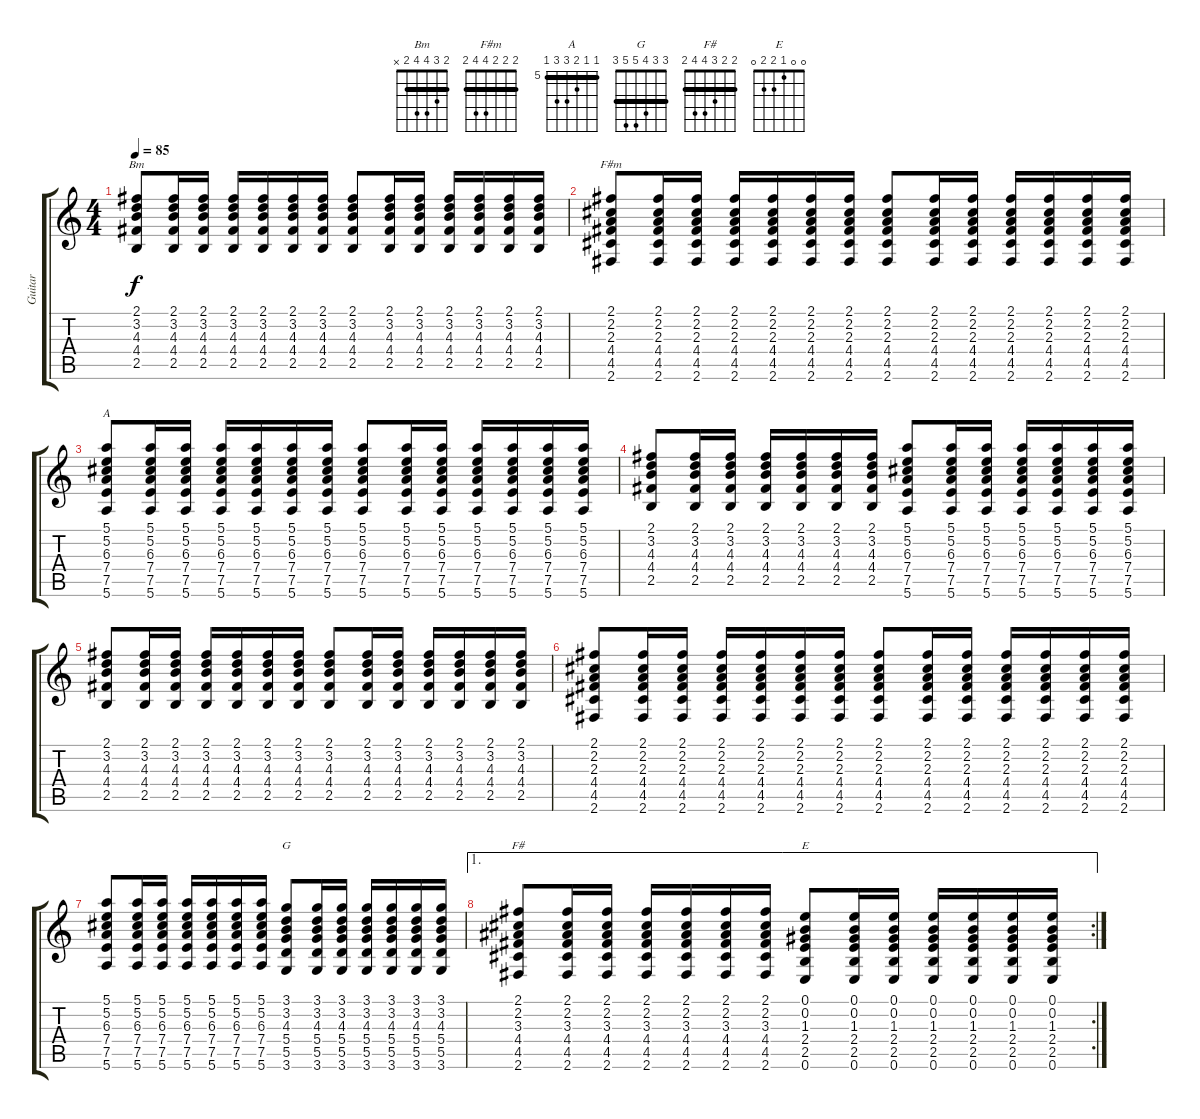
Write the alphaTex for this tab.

\track ("Guitar" "Guitar") {instrument acousticguitarnylon}
\staff {score tabs}
\tuning (E4 B3 G3 D3 A2 E2) {hide}
\chord ("Bm" 2 3 4 4 2 x) {barre 2}
\chord ("F#m" 2 2 2 4 4 2) {barre 2}
\chord ("A" 5 5 6 7 7 5) {firstfret 5 barre 5}
\chord ("G" 3 3 4 5 5 3) {barre 3}
\chord ("F#" 2 2 3 4 4 2) {barre 2}
\chord ("E" 0 0 1 2 2 0)
\ts (4 4)
\tempo 85
\clef g2
\ks c
(2.1 3.2 4.3 4.4 2.5).8{ch "Bm" dy f} (2.1 3.2 4.3 4.4 2.5).16 (2.1 3.2 4.3 4.4 2.5).16 (2.1 3.2 4.3 4.4 2.5).16 (2.1 3.2 4.3 4.4 2.5).16 (2.1 3.2 4.3 4.4 2.5).16 (2.1 3.2 4.3 4.4 2.5).16 (2.1 3.2 4.3 4.4 2.5).8 (2.1 3.2 4.3 4.4 2.5).16 (2.1 3.2 4.3 4.4 2.5).16 (2.1 3.2 4.3 4.4 2.5).16 (2.1 3.2 4.3 4.4 2.5).16 (2.1 3.2 4.3 4.4 2.5).16 (2.1 3.2 4.3 4.4 2.5).16 |
(2.1 2.2 2.3 4.4 4.5 2.6).8{ch "F#m"} (2.1 2.2 2.3 4.4 4.5 2.6).16 (2.1 2.2 2.3 4.4 4.5 2.6).16 (2.1 2.2 2.3 4.4 4.5 2.6).16 (2.1 2.2 2.3 4.4 4.5 2.6).16 (2.1 2.2 2.3 4.4 4.5 2.6).16 (2.1 2.2 2.3 4.4 4.5 2.6).16 (2.1 2.2 2.3 4.4 4.5 2.6).8 (2.1 2.2 2.3 4.4 4.5 2.6).16 (2.1 2.2 2.3 4.4 4.5 2.6).16 (2.1 2.2 2.3 4.4 4.5 2.6).16 (2.1 2.2 2.3 4.4 4.5 2.6).16 (2.1 2.2 2.3 4.4 4.5 2.6).16 (2.1 2.2 2.3 4.4 4.5 2.6).16 |
(5.1 5.2 6.3 7.4 7.5 5.6).8{ch "A"} (5.1 5.2 6.3 7.4 7.5 5.6).16 (5.1 5.2 6.3 7.4 7.5 5.6).16 (5.1 5.2 6.3 7.4 7.5 5.6).16 (5.1 5.2 6.3 7.4 7.5 5.6).16 (5.1 5.2 6.3 7.4 7.5 5.6).16 (5.1 5.2 6.3 7.4 7.5 5.6).16 (5.1 5.2 6.3 7.4 7.5 5.6).8 (5.1 5.2 6.3 7.4 7.5 5.6).16 (5.1 5.2 6.3 7.4 7.5 5.6).16 (5.1 5.2 6.3 7.4 7.5 5.6).16 (5.1 5.2 6.3 7.4 7.5 5.6).16 (5.1 5.2 6.3 7.4 7.5 5.6).16 (5.1 5.2 6.3 7.4 7.5 5.6).16 |
(2.1 3.2 4.3 4.4 2.5).8 (2.1 3.2 4.3 4.4 2.5).16 (2.1 3.2 4.3 4.4 2.5).16 (2.1 3.2 4.3 4.4 2.5).16 (2.1 3.2 4.3 4.4 2.5).16 (2.1 3.2 4.3 4.4 2.5).16 (2.1 3.2 4.3 4.4 2.5).16 (5.1 5.2 6.3 7.4 7.5 5.6).8 (5.1 5.2 6.3 7.4 7.5 5.6).16 (5.1 5.2 6.3 7.4 7.5 5.6).16 (5.1 5.2 6.3 7.4 7.5 5.6).16 (5.1 5.2 6.3 7.4 7.5 5.6).16 (5.1 5.2 6.3 7.4 7.5 5.6).16 (5.1 5.2 6.3 7.4 7.5 5.6).16 |
(2.1 3.2 4.3 4.4 2.5).8 (2.1 3.2 4.3 4.4 2.5).16 (2.1 3.2 4.3 4.4 2.5).16 (2.1 3.2 4.3 4.4 2.5).16 (2.1 3.2 4.3 4.4 2.5).16 (2.1 3.2 4.3 4.4 2.5).16 (2.1 3.2 4.3 4.4 2.5).16 (2.1 3.2 4.3 4.4 2.5).8 (2.1 3.2 4.3 4.4 2.5).16 (2.1 3.2 4.3 4.4 2.5).16 (2.1 3.2 4.3 4.4 2.5).16 (2.1 3.2 4.3 4.4 2.5).16 (2.1 3.2 4.3 4.4 2.5).16 (2.1 3.2 4.3 4.4 2.5).16 |
(2.1 2.2 2.3 4.4 4.5 2.6).8 (2.1 2.2 2.3 4.4 4.5 2.6).16 (2.1 2.2 2.3 4.4 4.5 2.6).16 (2.1 2.2 2.3 4.4 4.5 2.6).16 (2.1 2.2 2.3 4.4 4.5 2.6).16 (2.1 2.2 2.3 4.4 4.5 2.6).16 (2.1 2.2 2.3 4.4 4.5 2.6).16 (2.1 2.2 2.3 4.4 4.5 2.6).8 (2.1 2.2 2.3 4.4 4.5 2.6).16 (2.1 2.2 2.3 4.4 4.5 2.6).16 (2.1 2.2 2.3 4.4 4.5 2.6).16 (2.1 2.2 2.3 4.4 4.5 2.6).16 (2.1 2.2 2.3 4.4 4.5 2.6).16 (2.1 2.2 2.3 4.4 4.5 2.6).16 |
(5.1 5.2 6.3 7.4 7.5 5.6).8 (5.1 5.2 6.3 7.4 7.5 5.6).16 (5.1 5.2 6.3 7.4 7.5 5.6).16 (5.1 5.2 6.3 7.4 7.5 5.6).16 (5.1 5.2 6.3 7.4 7.5 5.6).16 (5.1 5.2 6.3 7.4 7.5 5.6).16 (5.1 5.2 6.3 7.4 7.5 5.6).16 (3.1 3.2 4.3 5.4 5.5 3.6).8{ch "G"} (3.1 3.2 4.3 5.4 5.5 3.6).16 (3.1 3.2 4.3 5.4 5.5 3.6).16 (3.1 3.2 4.3 5.4 5.5 3.6).16 (3.1 3.2 4.3 5.4 5.5 3.6).16 (3.1 3.2 4.3 5.4 5.5 3.6).16 (3.1 3.2 4.3 5.4 5.5 3.6).16 |
\ae 1
\rc 2
(2.1 2.2 3.3 4.4 4.5 2.6).8{ch "F#"} (2.1 2.2 3.3 4.4 4.5 2.6).16 (2.1 2.2 3.3 4.4 4.5 2.6).16 (2.1 2.2 3.3 4.4 4.5 2.6).16 (2.1 2.2 3.3 4.4 4.5 2.6).16 (2.1 2.2 3.3 4.4 4.5 2.6).16 (2.1 2.2 3.3 4.4 4.5 2.6).16 (0.1 0.2 1.3 2.4 2.5 0.6).8{ch "E"} (0.1 0.2 1.3 2.4 2.5 0.6).16 (0.1 0.2 1.3 2.4 2.5 0.6).16 (0.1 0.2 1.3 2.4 2.5 0.6).16 (0.1 0.2 1.3 2.4 2.5 0.6).16 (0.1 0.2 1.3 2.4 2.5 0.6).16 (0.1 0.2 1.3 2.4 2.5 0.6).16
